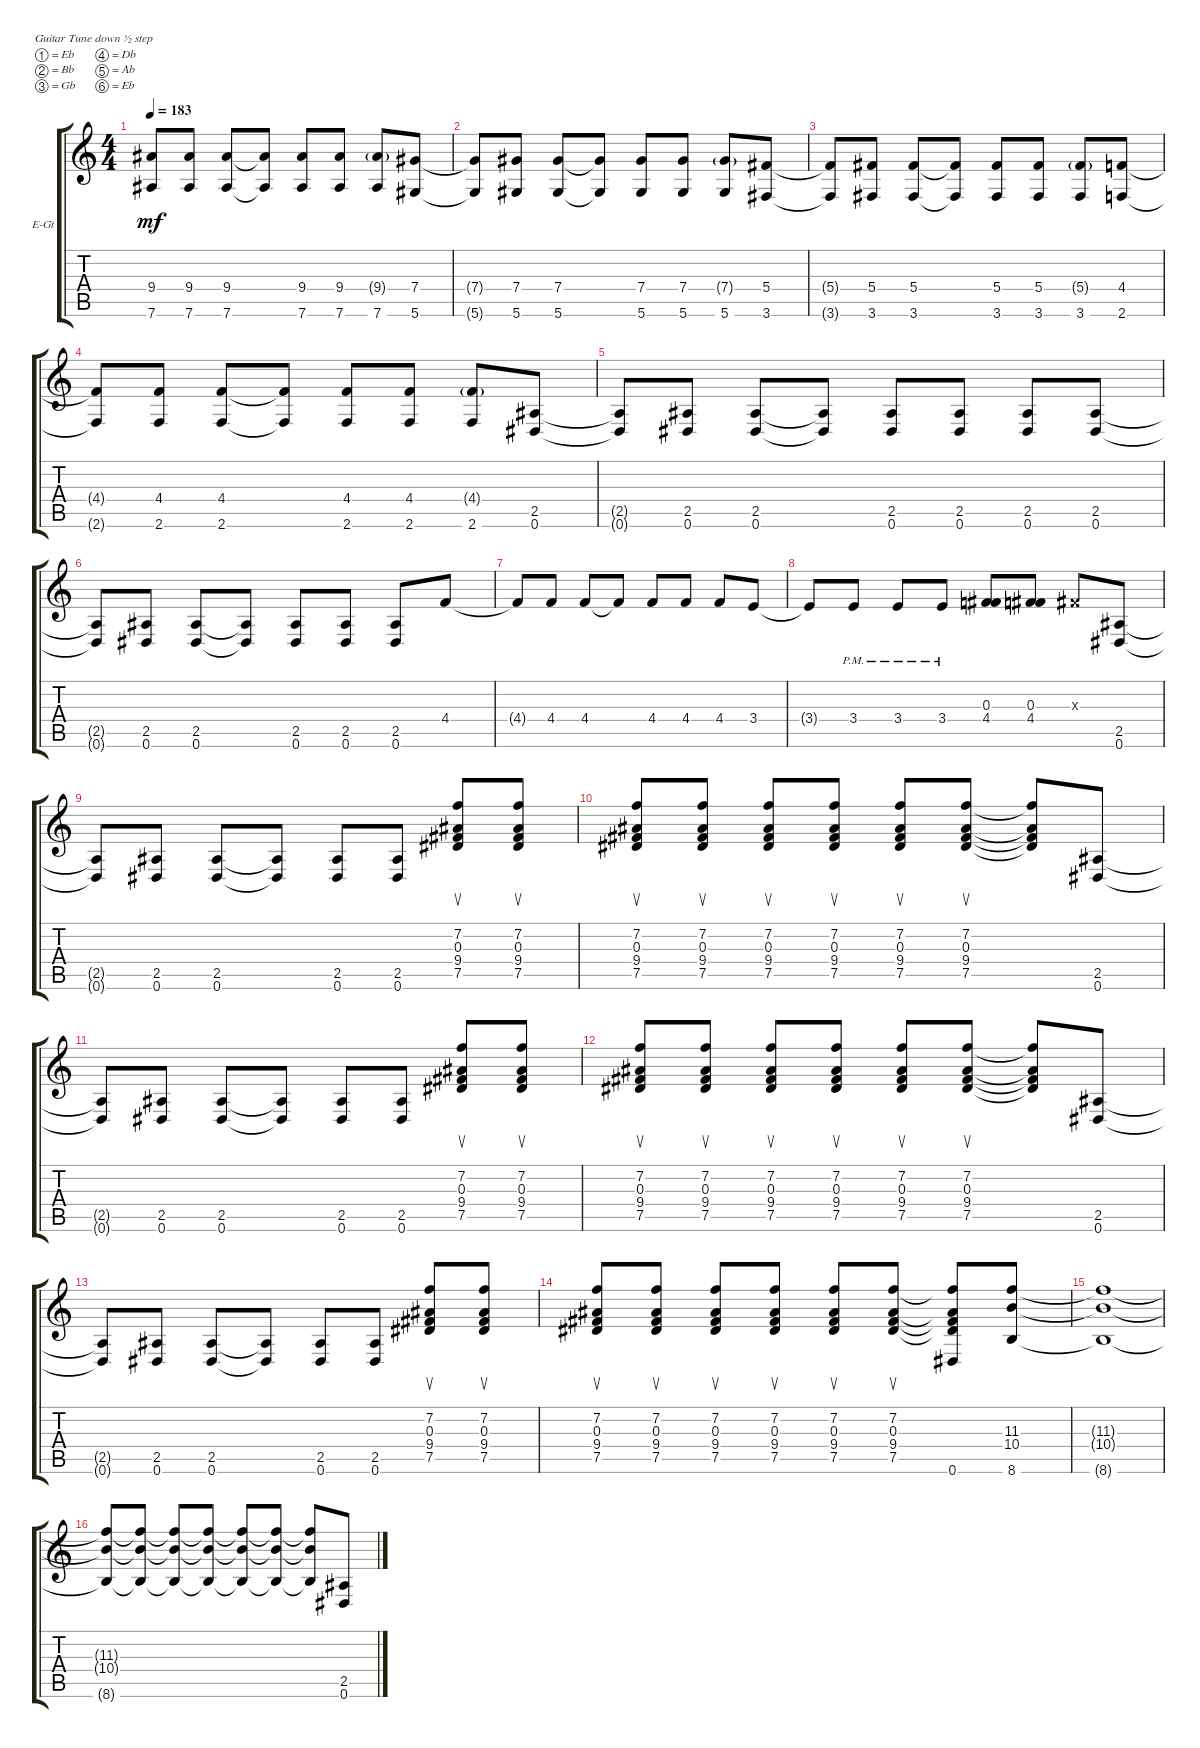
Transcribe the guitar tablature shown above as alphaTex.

\bracketExtendMode groupsimilarinstruments
\firstSystemTrackNameOrientation horizontal
\otherSystemsTrackNameOrientation horizontal
\track ("right" "E-Gt") {instrument distortionguitar}
\staff {score tabs}
\tuning (Eb4 Bb3 Gb3 Db3 Ab2 Eb2)
\ts (4 4)
\tempo 183
\clef g2
\ks c
(9.4{t} 7.6{t}).8{dy mf} (9.4 7.6).8 (9.4 7.6).8 (9.4{t} 7.6{t}).8 (9.4 7.6).8 (9.4 7.6).8 (9.4{g} 7.6).8 (7.4 5.6).8 |
(7.4{t} 5.6{t}).8 (7.4 5.6).8 (7.4 5.6).8 (7.4{t} 5.6{t}).8 (7.4 5.6).8 (7.4 5.6).8 (7.4{g} 5.6).8 (5.4 3.6).8 |
(5.4{t} 3.6{t}).8 (5.4 3.6).8 (5.4 3.6).8 (5.4{t} 3.6{t}).8 (5.4 3.6).8 (5.4 3.6).8 (5.4{g} 3.6).8 (4.4 2.6).8 |
(4.4{t} 2.6{t}).8 (4.4 2.6).8 (4.4 2.6).8 (4.4{t} 2.6{t}).8 (4.4 2.6).8 (4.4 2.6).8 (4.4{g} 2.6).8 (0.6 2.5).8 |
(0.6{t} 2.5{t}).8 (0.6 2.5).8 (0.6 2.5).8 (0.6{t} 2.5{t}).8 (0.6 2.5).8 (0.6 2.5).8 (0.6 2.5).8 (0.6 2.5).8 |
(0.6{t} 2.5{t}).8 (0.6 2.5).8 (0.6 2.5).8 (0.6{t} 2.5{t}).8 (0.6 2.5).8 (0.6 2.5).8 (0.6 2.5).8 4.4.8 |
4.4{t}.8 4.4.8 4.4.8 4.4{t}.8 4.4.8 4.4.8 4.4.8 3.4.8 |
3.4{t}.8 3.4{pm}.8 3.4{pm}.8 3.4{pm}.8 (0.3 4.4).8 (0.3 4.4).8 0.3{x}.8 (0.6 2.5).8 |
(2.5{t} 0.6{t}).8 (0.6 2.5).8 (0.6 2.5).8 (2.5{t} 0.6{t}).8 (0.6 2.5).8 (2.5 0.6).8 (7.5 9.4 0.3 7.2).8{su} (7.5 9.4 0.3 7.2).8{su} |
(7.5 9.4 0.3 7.2).8{su} (7.5 9.4 0.3 7.2).8{su} (7.5 9.4 0.3 7.2).8{su} (7.5 9.4 0.3 7.2).8{su} (7.5 9.4 0.3 7.2).8{su} (7.5 9.4 0.3 7.2).8{su} (7.5{t} 9.4{t} 0.3{t} 7.2{t}).8 (0.6 2.5).8 |
(2.5{t} 0.6{t}).8 (0.6 2.5).8 (0.6 2.5).8 (2.5{t} 0.6{t}).8 (0.6 2.5).8 (2.5 0.6).8 (7.5 9.4 0.3 7.2).8{su} (7.5 9.4 0.3 7.2).8{su} |
(7.5 9.4 0.3 7.2).8{su} (7.5 9.4 0.3 7.2).8{su} (7.5 9.4 0.3 7.2).8{su} (7.5 9.4 0.3 7.2).8{su} (7.5 9.4 0.3 7.2).8{su} (7.5 9.4 0.3 7.2).8{su} (7.5{t} 9.4{t} 0.3{t} 7.2{t}).8 (0.6 2.5).8 |
(2.5{t} 0.6{t}).8 (0.6 2.5).8 (0.6 2.5).8 (2.5{t} 0.6{t}).8 (0.6 2.5).8 (2.5 0.6).8 (7.5 9.4 0.3 7.2).8{su} (7.5 9.4 0.3 7.2).8{su} |
(7.5 9.4 0.3 7.2).8{su} (7.5 9.4 0.3 7.2).8{su} (7.5 9.4 0.3 7.2).8{su} (7.5 9.4 0.3 7.2).8{su} (7.5 9.4 0.3 7.2).8{su} (7.5 9.4 0.3 7.2).8{su} (7.5{t} 9.4{t} 0.3{t} 7.2{t} 0.6).8 (8.6 10.4 11.3).8 |
(11.3{t} 10.4{t} 8.6{t}).1 |
(8.6{t} 10.4{t} 11.3{t}).8 (8.6{t} 10.4{t} 11.3{t}).8 (8.6{t} 10.4{t} 11.3{t}).8 (8.6{t} 10.4{t} 11.3{t}).8 (8.6{t} 10.4{t} 11.3{t}).8 (8.6{t} 10.4{t} 11.3{t}).8 (8.6{t} 10.4{t} 11.3{t}).8 (0.6 2.5).8
